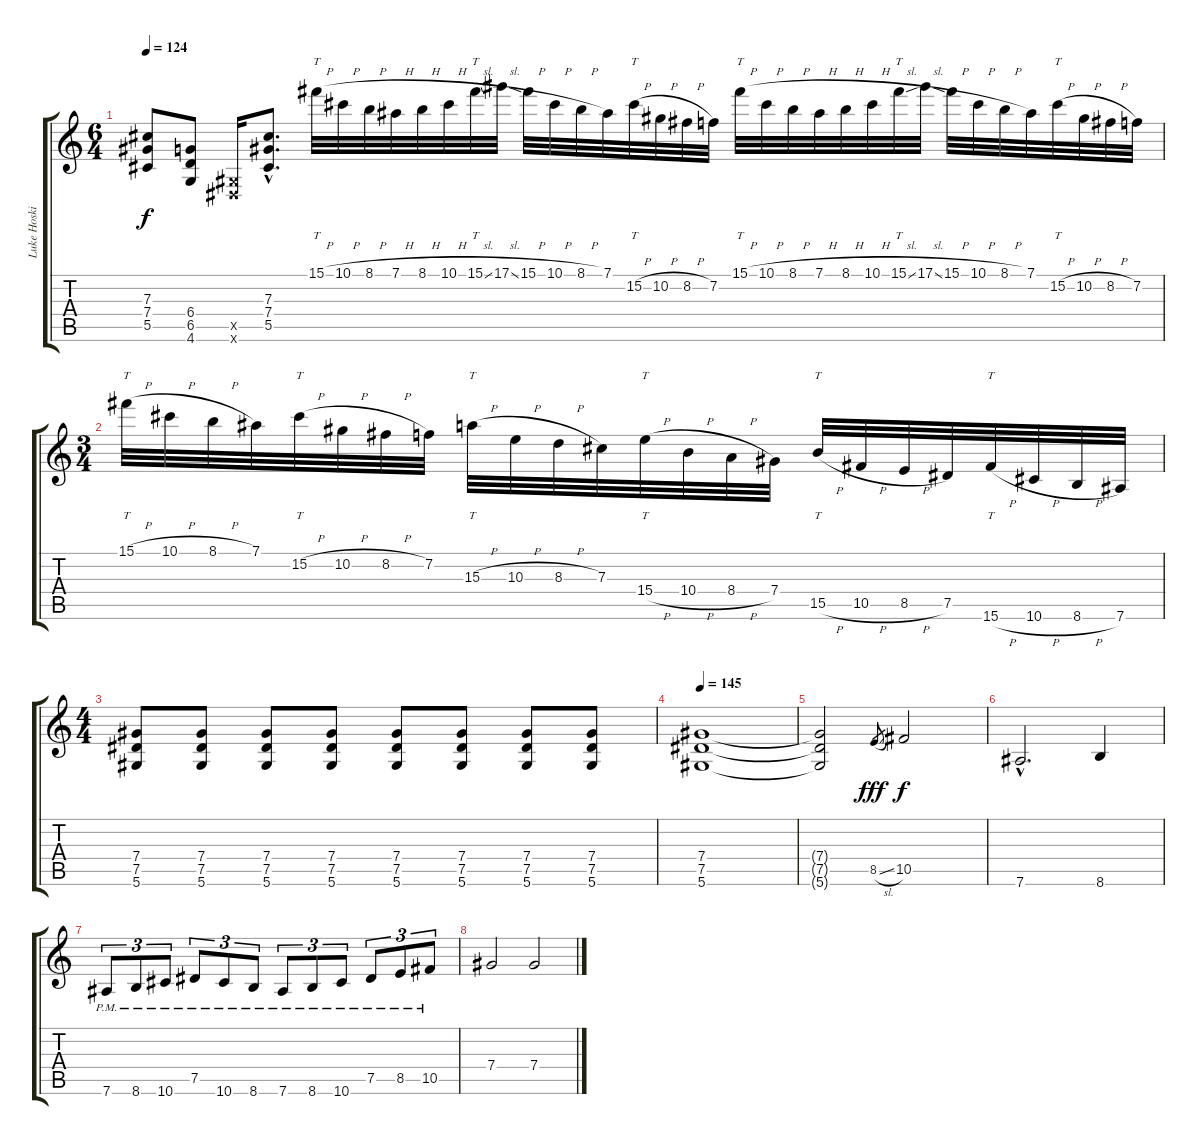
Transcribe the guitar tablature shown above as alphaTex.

\track ("Luke Hoskin" "Luke Hoski") {instrument overdrivenguitar}
\staff {score tabs}
\tuning (Eb4 Bb3 Gb3 Db3 Ab2 Eb2) {hide}
\ts (6 4)
\tempo 124
\clef g2
\ks c
(7.3 7.4 5.5).8{dy f} (6.4 6.5 4.6).8 (0.5{x} 0.6{x}).16 (7.3{hac} 7.4{hac} 5.5{hac}).8{d} 15.1{h}.32{tt} 10.1{h}.32 8.1{h}.32 7.1{h}.32 8.1{h}.32 10.1{h}.32 15.1{sl}.32{tt} 17.1{sl}.32 15.1{h}.32 10.1{h}.32 8.1{h}.32 7.1.32 15.2{h}.32{tt} 10.2{h}.32 8.2{h}.32 7.2.32 15.1{h}.32{tt} 10.1{h}.32 8.1{h}.32 7.1{h}.32 8.1{h}.32 10.1{h}.32 15.1{sl}.32{tt} 17.1{sl}.32 15.1{h}.32 10.1{h}.32 8.1{h}.32 7.1.32 15.2{h}.32{tt} 10.2{h}.32 8.2{h}.32 7.2.32 |
\ts (3 4)
15.1{h}.32{tt} 10.1{h}.32 8.1{h}.32 7.1.32 15.2{h}.32{tt} 10.2{h}.32 8.2{h}.32 7.2.32 15.3{h}.32{tt} 10.3{h}.32 8.3{h}.32 7.3.32 15.4{h}.32{tt} 10.4{h}.32 8.4{h}.32 7.4.32 15.5{h}.32{tt} 10.5{h}.32 8.5{h}.32 7.5.32 15.6{h}.32{tt} 10.6{h}.32 8.6{h}.32 7.6.32 |
\ts (4 4)
(7.4 7.5 5.6).8 (7.4 7.5 5.6).8 (7.4 7.5 5.6).8 (7.4 7.5 5.6).8 (7.4 7.5 5.6).8 (7.4 7.5 5.6).8 (7.4 7.5 5.6).8 (7.4 7.5 5.6).8 |
\tempo 145
(7.4 7.5 5.6).1 |
(7.4{t} 7.5{t} 5.6{t}).2 8.5{sl}.8{gr dy fff} 10.5.2{dy f} |
7.6{hac}.2{d} 8.6.4 |
7.6{pm}.8{tu (3 2)} 8.6{pm}.8{tu (3 2)} 10.6{pm}.8{tu (3 2)} 7.5{pm}.8{tu (3 2)} 10.6{pm}.8{tu (3 2)} 8.6{pm}.8{tu (3 2)} 7.6{pm}.8{tu (3 2)} 8.6{pm}.8{tu (3 2)} 10.6{pm}.8{tu (3 2)} 7.5{pm}.8{tu (3 2)} 8.5{pm}.8{tu (3 2)} 10.5{pm}.8{tu (3 2)} |
7.4.2 7.4.2
